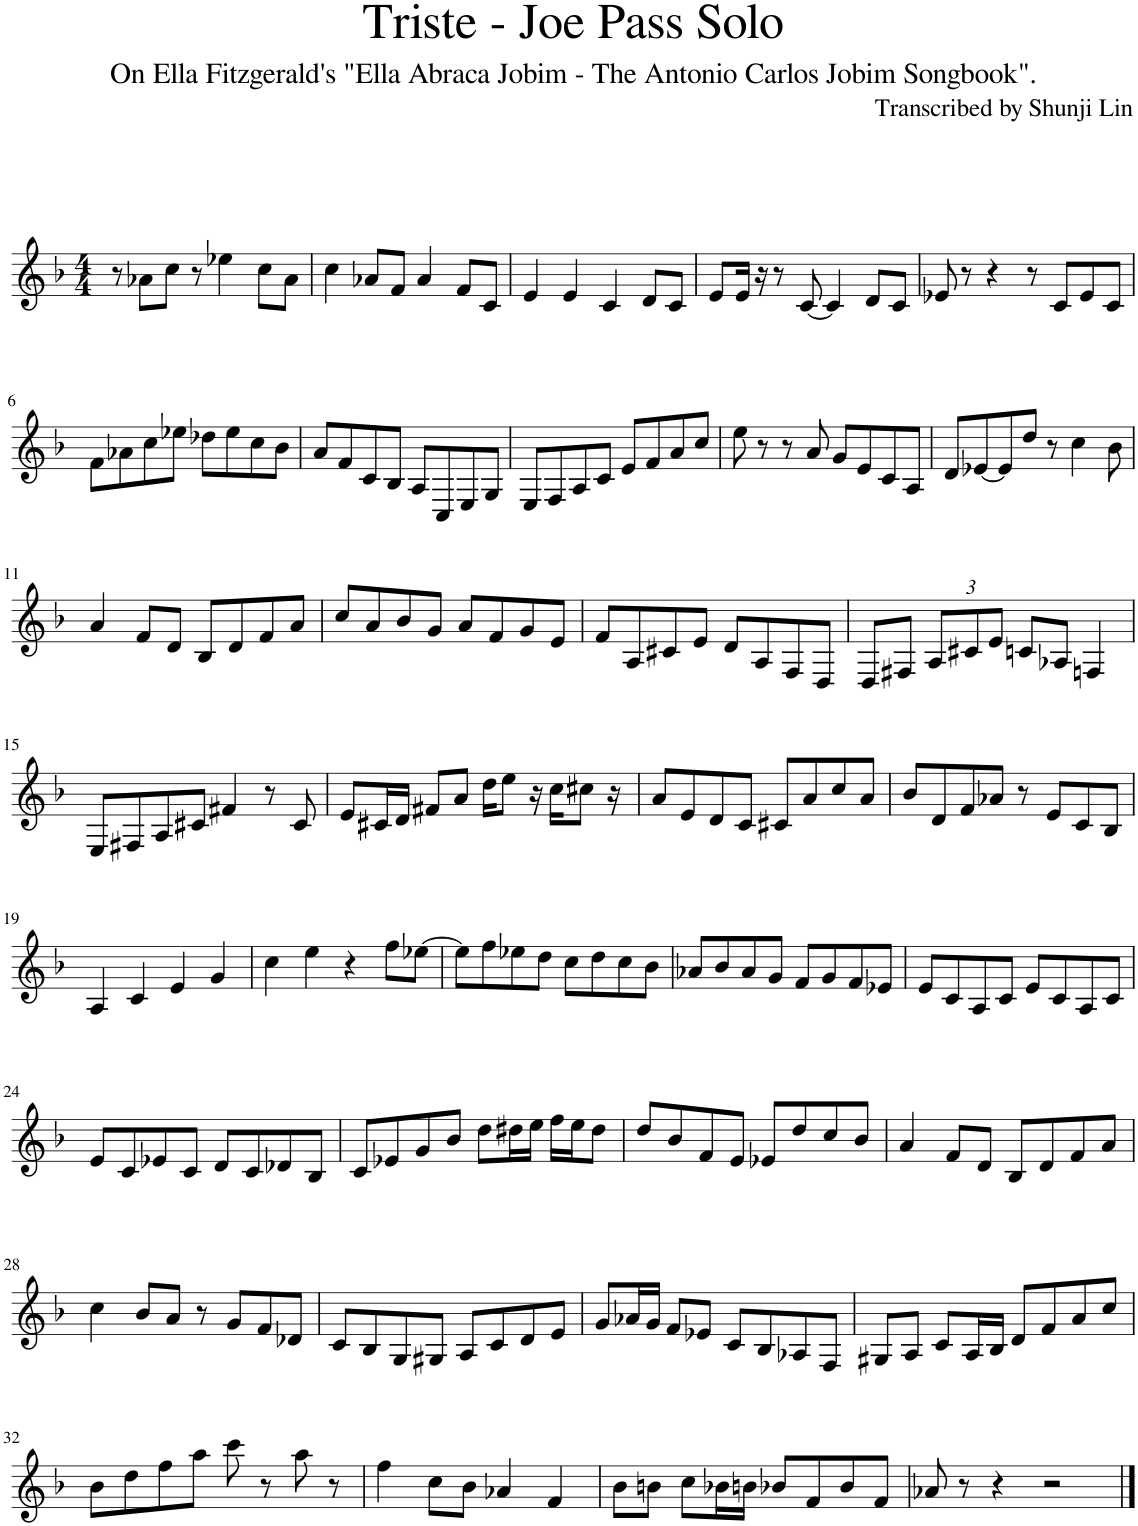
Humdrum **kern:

**kern
*part1
*staff1
*I"Piano
*I'Pno.
*clefG2
*k[b-]
*M4/4
=1
8r
8a-X\L
8cc\J
8r
4ee-X\
8cc\L
8a-\J
=2
4cc\
8a-X/L
8f/J
4a-/
8f/L
8c/J
=3
4e/
4e/
4c/
8d/L
8c/J
=4
8e/L
16e/Jk
16r
8r
[8c/
4c/]
8d/L
8c/J
=5
8e-X/
8r
4r
8r
8c/L
8e-/
8c/J
!!LO:LB:g=z
=6
8f\L
8a-X\
8cc\
8ee-X\J
8dd-X\L
8ee-\
8cc\
8b-\J
=7
8a/L
8f/
8c/
8B-/J
8A/L
8C/
8E/
8G/J
=8
8E/L
8F/
8A/
8c/J
8e/L
8f/
8a/
8cc/J
=9
8ee\
8r
8r
8a/
8g/L
8e/
8c/
8A/J
=10
8d/L
[8e-X/
8e-/]
8dd/J
8r
4cc\
8b-\
!!LO:LB:g=z
=11
4a/
8f/L
8d/J
8B-/L
8d/
8f/
8a/J
=12
8cc/L
8a/
8b-/
8g/J
8a/L
8f/
8g/
8e/J
=13
8f/L
8A/
8c#X/
8e/J
8d/L
8A/
8F/
8D/J
=14
8D/L
8F#X/J
*Xbrackettup
12A/L
12c#X/
12e/J
8cn/L
8A-X/J
4Fn/
!!LO:LB:g=z
=15
8E/L
8F#X/
8A/
8c#X/J
4f#X/
8r
8c#/
=16
8e/L
16c#X/L
16d/JJ
8f#X/L
8a/J
16dd\KL
8ee\J
16r
16cc\KL
8cc#X\J
16r
=17
8a/L
8e/
8d/
8c/J
8c#X/L
8a/
8cc/
8a/J
=18
8b-/L
8d/
8f/
8a-X/J
8r
8e/L
8c/
8B-/J
!!LO:LB:g=z
=19
4A/
4c/
4e/
4g/
=20
4cc\
4ee\
4r
8ff\L
[8ee-X\J
=21
8ee-\L]
8ff\
8ee-X\
8dd\J
8cc\L
8dd\
8cc\
8b-\J
=22
8a-X/L
8b-/
8a-/
8g/J
8f/L
8g/
8f/
8e-X/J
=23
8e/L
8c/
8A/
8c/J
8e/L
8c/
8A/
8c/J
!!LO:LB:g=z
=24
8e/L
8c/
8e-X/
8c/J
8d/L
8c/
8d-X/
8B-/J
=25
8c/L
8e-X/
8g/
8b-/J
8dd\L
16dd#X\L
16ee\JJ
16ff\LL
16ee\J
8dd#\J
=26
8dd/L
8b-/
8f/
8e/J
8e-X/L
8dd/
8cc/
8b-/J
=27
4a/
8f/L
8d/J
8B-/L
8d/
8f/
8a/J
!!LO:LB:g=z
=28
4cc\
8b-/L
8a/J
8r
8g/L
8f/
8d-X/J
=29
8c/L
8B-/
8G/
8G#X/J
8A/L
8c/
8d/
8e/J
=30
8g/L
16a-X/L
16g/JJ
8f/L
8e-X/J
8c/L
8B-/
8A-X/
8F/J
=31
8G#X/L
8A/J
8c/L
16A/L
16B-/JJ
8d/L
8f/
8a/
8cc/J
!!LO:LB:g=z
=32
8b-\L
8dd\
8ff\
8aa\J
8ccc\
8r
8aa\
8r
=33
4ff\
8cc\L
8b-\J
4a-X/
4f/
=34
8b-\L
8bn\J
8cc\L
16b-X\L
16bn\JJ
8b-X/L
8f/
8b-/
8f/J
=35
8a-X/
8r
4r
2r
==
*-
